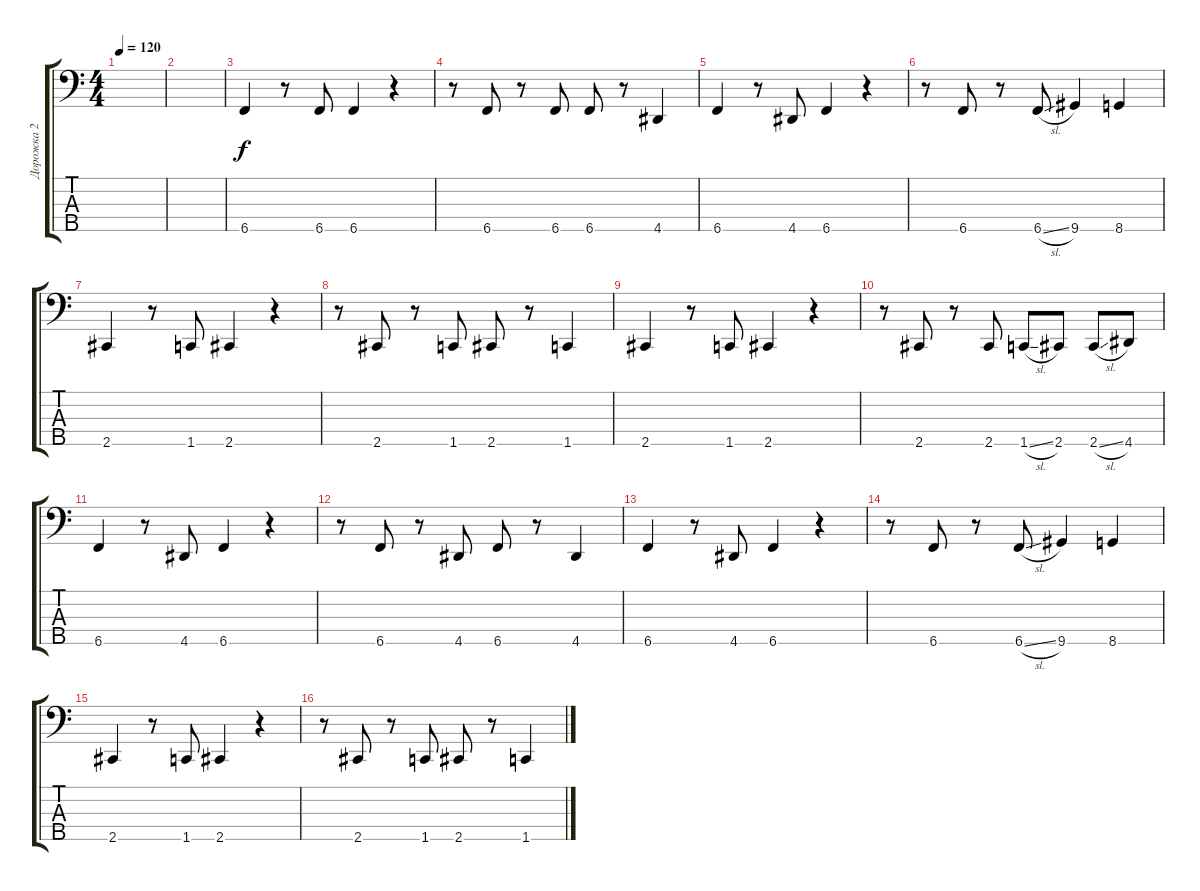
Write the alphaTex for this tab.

\track ("Дорожка 2" "Дорожка 2") {instrument electricbassfinger}
\staff {score tabs}
\tuning (G2 D2 A1 E1 B0) {hide}
\ts (4 4)
\tempo 120
\clef f4
\ks c
|
|
6.5.4 r.8 6.5.8 6.5.4 r.4 |
r.8 6.5.8 r.8 6.5.8 6.5.8 r.8 4.5.4 |
6.5.4 r.8 4.5.8 6.5.4 r.4 |
r.8 6.5.8 r.8 6.5{sl}.8 9.5.4 8.5.4 |
2.5.4 r.8 1.5.8 2.5.4 r.4 |
r.8 2.5.8 r.8 1.5.8 2.5.8 r.8 1.5.4 |
2.5.4 r.8 1.5.8 2.5.4 r.4 |
r.8 2.5.8 r.8 2.5.8 1.5{sl}.8 2.5.8 2.5{sl}.8 4.5.8 |
6.5.4 r.8 4.5.8 6.5.4 r.4 |
r.8 6.5.8 r.8 4.5.8 6.5.8 r.8 4.5.4 |
6.5.4 r.8 4.5.8 6.5.4 r.4 |
r.8 6.5.8 r.8 6.5{sl}.8 9.5.4 8.5.4 |
2.5.4 r.8 1.5.8 2.5.4 r.4 |
r.8 2.5.8 r.8 1.5.8 2.5.8 r.8 1.5.4
